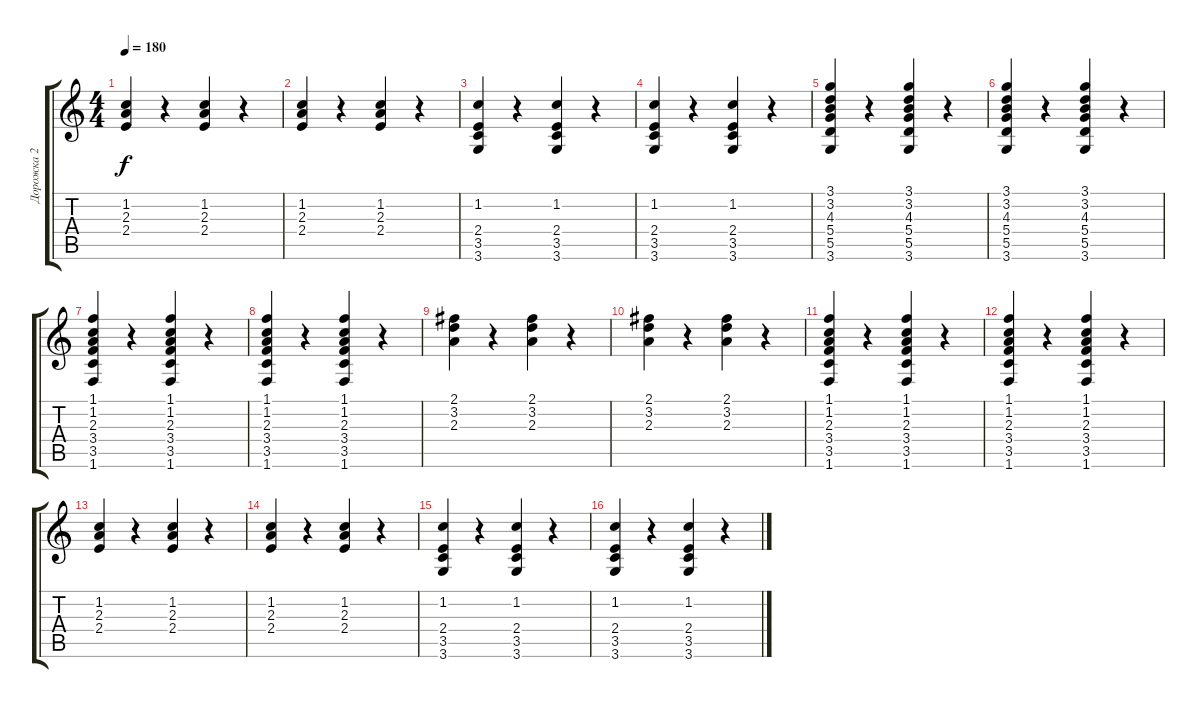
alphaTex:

\track ("Дорожка 2" "Дорожка 2") {instrument electricguitarmuted}
\staff {score tabs}
\tuning (E4 B3 G3 D3 A2 E2) {hide}
\ts (4 4)
\tempo 180
\clef g2
\ks c
(1.2 2.3 2.4).4{dy f} r.4 (1.2 2.3 2.4).4 r.4 |
(1.2 2.3 2.4).4 r.4 (1.2 2.3 2.4).4 r.4 |
(1.2 2.4 3.5 3.6).4 r.4 (1.2 2.4 3.5 3.6).4 r.4 |
(1.2 2.4 3.5 3.6).4 r.4 (1.2 2.4 3.5 3.6).4 r.4 |
(3.1 3.2 4.3 5.4 5.5 3.6).4 r.4 (3.1 3.2 4.3 5.4 5.5 3.6).4 r.4 |
(3.1 3.2 4.3 5.4 5.5 3.6).4 r.4 (3.1 3.2 4.3 5.4 5.5 3.6).4 r.4 |
(1.1 1.2 2.3 3.4 3.5 1.6).4 r.4 (1.1 1.2 2.3 3.4 3.5 1.6).4 r.4 |
(1.1 1.2 2.3 3.4 3.5 1.6).4 r.4 (1.1 1.2 2.3 3.4 3.5 1.6).4 r.4 |
(2.1 3.2 2.3).4 r.4 (2.1 3.2 2.3).4 r.4 |
(2.1 3.2 2.3).4 r.4 (2.1 3.2 2.3).4 r.4 |
(1.1 1.2 2.3 3.4 3.5 1.6).4 r.4 (1.1 1.2 2.3 3.4 3.5 1.6).4 r.4 |
(1.1 1.2 2.3 3.4 3.5 1.6).4 r.4 (1.1 1.2 2.3 3.4 3.5 1.6).4 r.4 |
(1.2 2.3 2.4).4 r.4 (1.2 2.3 2.4).4 r.4 |
(1.2 2.3 2.4).4 r.4 (1.2 2.3 2.4).4 r.4 |
(1.2 2.4 3.5 3.6).4 r.4 (1.2 2.4 3.5 3.6).4 r.4 |
(1.2 2.4 3.5 3.6).4 r.4 (1.2 2.4 3.5 3.6).4 r.4
